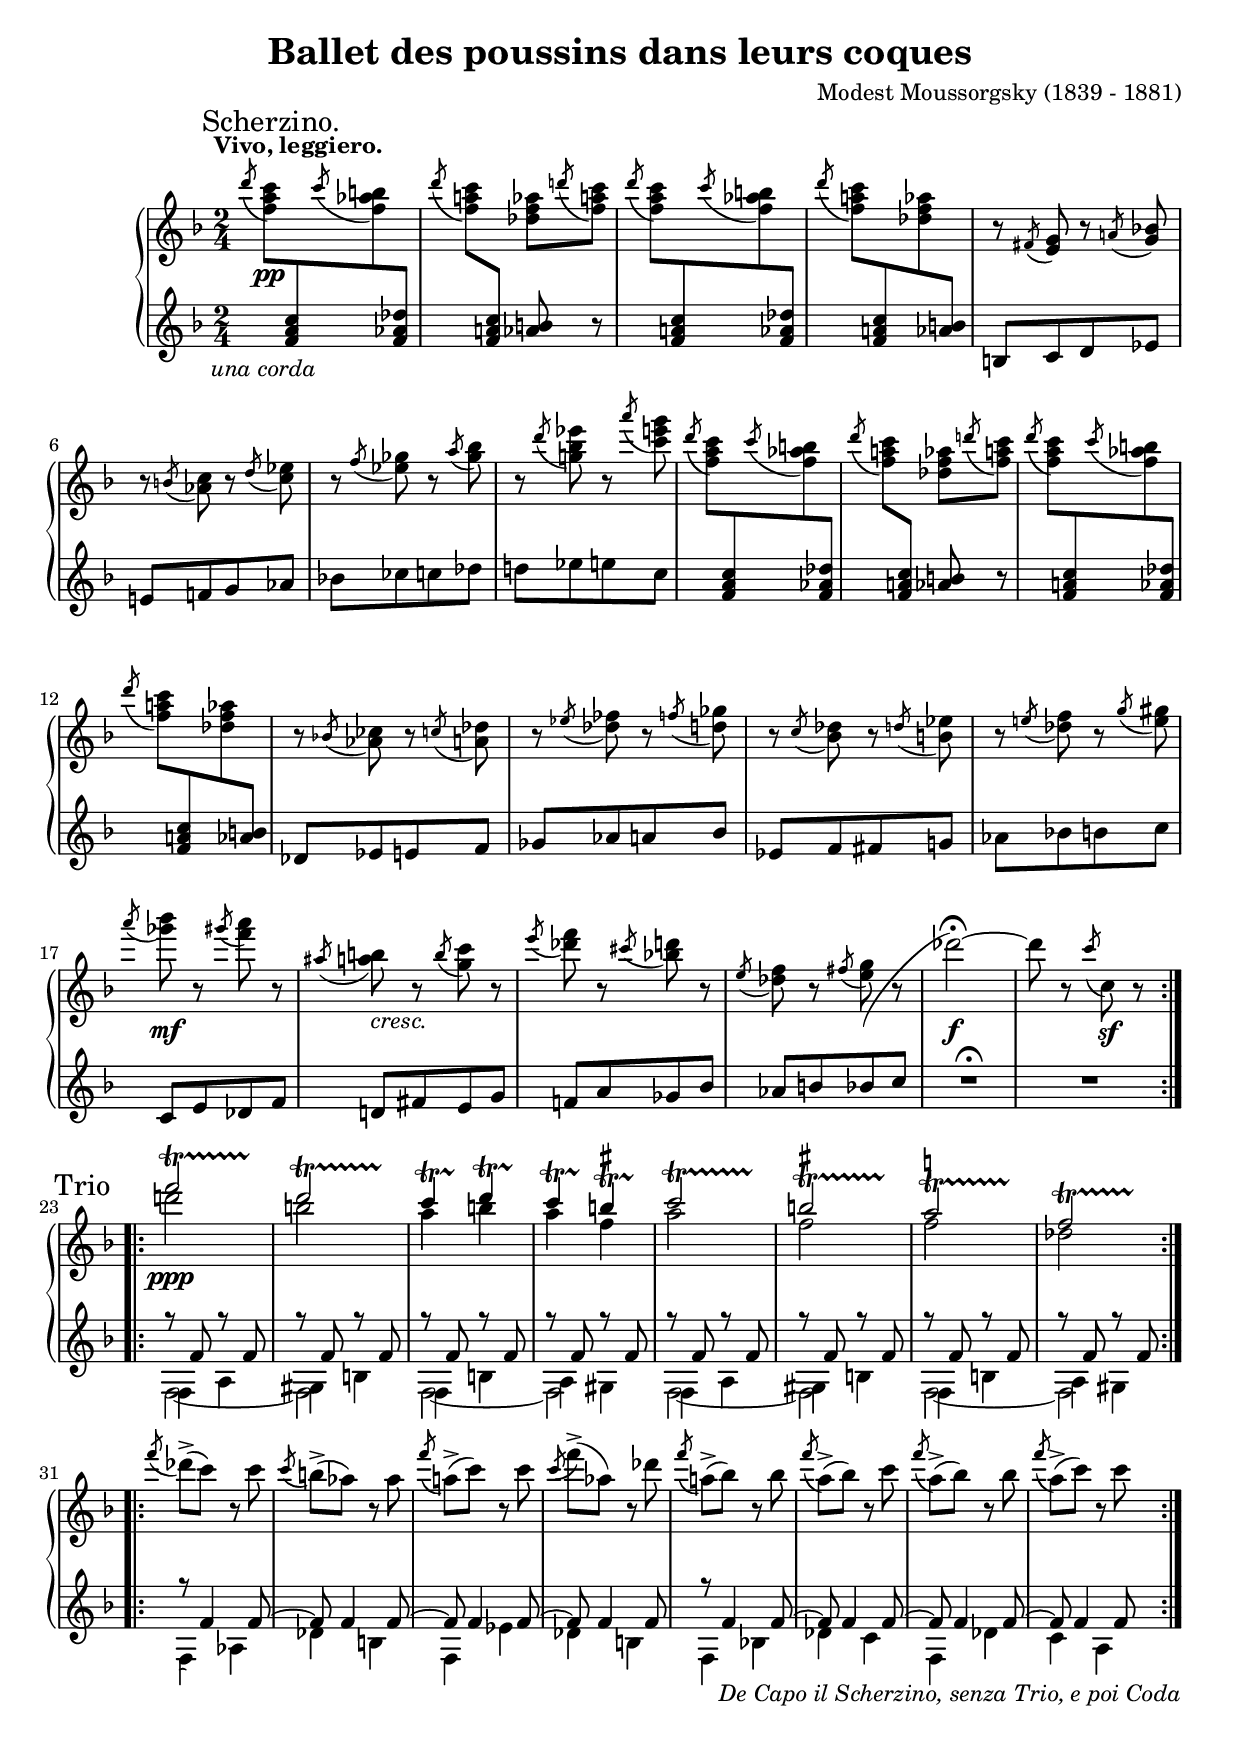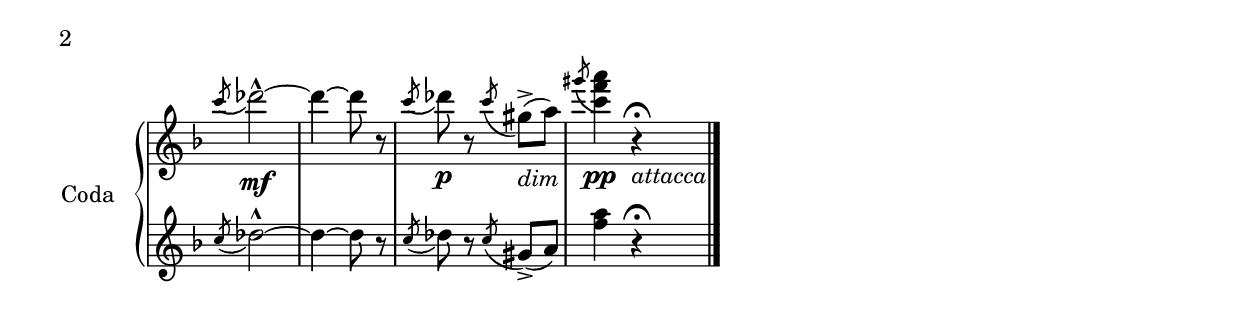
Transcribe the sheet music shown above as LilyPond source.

\version "2.18.2"
\language "english"

\header {
  title        = "Ballet des poussins dans leurs coques"
  composer     = "Modest Moussorgsky (1839 - 1881)"
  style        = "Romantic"
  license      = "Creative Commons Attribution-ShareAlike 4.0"
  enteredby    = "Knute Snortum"
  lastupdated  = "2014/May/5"
  date         = "1874"
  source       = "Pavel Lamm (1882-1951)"

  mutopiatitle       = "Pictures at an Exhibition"
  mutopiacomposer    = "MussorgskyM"
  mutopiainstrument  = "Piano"
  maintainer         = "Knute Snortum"
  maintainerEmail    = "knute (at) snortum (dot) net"
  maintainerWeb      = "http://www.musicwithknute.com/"
}

scherzino = {
  \once
  \override Score.RehearsalMark.self-alignment-X = #LEFT
  \mark "Scherzino."
}

trio = {
  \once
  \override Score.RehearsalMark.X-offset = -0.5
  \mark "Trio"
}

daCapoAdjust = {
  \override TextScript.X-offset = -38
  \override TextScript.Y-offset = -3
}

daCapo = \markup { \italic "De Capo il Scherzino, senza Trio, e poi Coda" }
cres = \markup { \italic "cresc." }
dimin = \markup { \italic "dim" }
attacca = \markup { \italic "attacca  " }

staffUp = \change Staff = "up"
staffDown = \change Staff = "down"

highVoice = \relative c''' {
  \tempo "Vivo, leggiero."
  \scherzino
  | \acciaccatura { d8 } <f, a c>8 [ \pp \staffDown <f, a c> \staffUp
    \acciaccatura { c''8 } <f, af b> \staffDown <f, af df> ] \staffUp
  | \acciaccatura { d''8 } <f, a c>8 \staffDown <f, a c> \staffUp
    <df' f af> [ \acciaccatura { d'8 } <f, a c> ]
  | \acciaccatura { d'8 } <f, a c>8 [ \staffDown <f, a c> \staffUp
    \acciaccatura { c''8 } <f, af b> \staffDown <f, af df> ] \staffUp
  | \acciaccatura { d''8 } <f, a c>8 [ \staffDown <f, a c> \staffUp
    <df' f af> \staffDown <af b> ] \staffUp
  | r8 \acciaccatura { fs8 } <e g> r \acciaccatura { a8 } <g bf>
  | r8 \acciaccatura { b8 } <af c> r \acciaccatura { d8 } <c ef>
  | r8 \acciaccatura { f8 } <ef gf> r \acciaccatura { a8 } <gf bf>

  \barNumberCheck #8
  | r8 \acciaccatura { d'8 } <g, bf ef> r \acciaccatura { a'8 } <c, e g>
  | \acciaccatura { d8 } <f, a c>8 [ \staffDown <f, a c> \staffUp
    \acciaccatura { c''8 } <f, af b> \staffDown <f, af df> ] \staffUp
  | \acciaccatura { d''8 } <f, a c>8 \staffDown <f, a c> \staffUp
    <df' f af> [ \acciaccatura { d'8 } <f, a c> ]
  | \acciaccatura { d'8 } <f, a c>8 [ \staffDown <f, a c> \staffUp
    \acciaccatura { c''8 } <f, af b> \staffDown <f, af df> ] \staffUp
  | \acciaccatura { d''8 } <f, a c>8 [ \staffDown <f, a c> \staffUp
    <df' f af> \staffDown <af b> ] \staffUp
  | r8 \acciaccatura { bf8 } <af cf> r \acciaccatura { c8 } <a df>
  | r8 \acciaccatura { ef'8 } <df ff> r \acciaccatura { f8 } <d gf>
  | r8 \acciaccatura { c8 } <bf df> r \acciaccatura { d8 }  <b ef>
  | r8 \acciaccatura { e8 } <df f> r \acciaccatura { g8 } <e gs>
  | \acciaccatura { a'8 } <gf bf>8 \mf r \acciaccatura { gs8 } <f a> r
  | \acciaccatura { as,8 } <a b>8 _\cres r \acciaccatura { b8 } <g c> r
  | \acciaccatura { e'8 } <df f>8 r \acciaccatura { cs8 } <bf d> r
  | \acciaccatura { e,8 } <df f>8 r \acciaccatura { fs8 } <e g> r
  | s2 %df'2 ~ \f \fermata
  | s2 %df8 r \acciaccatura { c8 } c,8 \sf r \break
}

lowVoice = \relative c'' {
  | \acciaccatura { s8 } s2 \unaCorda
  | s4 <af b>8 r
  | s2 * 2
  | b,8 [ c d ef ]
  | e8 [ f g af ]
  | bf8 [ cf c df ]

  \barNumberCheck #8
  | d [ ef e c ]
  | s2
  | s4 <af b>8 r
  | s2 * 2
  | df,8 [ ef e f ]
  | gf8 [ af a bf ]
  | ef,8 [ f fs g ]

  \barNumberCheck #16
  | af8 [ bf b c ]
  | c,8 [ e df f ]
  | d [ fs e g ]
  | f [ a gf bf ]
  << { af [ b bf ( c  ] 
       \oneVoice
       | \staffUp df'2 ) ~ \f \fermata
       | df8 r \acciaccatura { c8 } c,8 \sf r \break
     } \\ {
       \oneVoice
       | s2 | R2 \fermataMarkup | R2
     }
  >>
}

highVoiceTwo = \relative c''' {
  \trio
  \override TrillSpanner.X-extent = #'( 1 . 1 )
  \override TrillSpanner.Y-extent = #'( -2 . 0 )
  \override TrillSpanner.bound-details.right.padding = 1.9
  | f2 \startTrillSpan \ppp
  | d2 \startTrillSpan 
  | c4 \startTrillSpan d \startTrillSpan
  | c4 \startTrillSpan b \startTrillSpan ^\markup { \sharp }
  | c2 \startTrillSpan 
  | b2 \startTrillSpan ^\markup { \sharp }
  | a2 \startTrillSpan ^\markup { \natural }
  | f2 \startTrillSpan \break
}

upperMiddleTwo = \relative c''' {
  | d2 
  | b2
  | a4 b
  | a4 f
  | a2
  | f2
  | f2
  | df2
}

lowerMiddleTwo = \relative c' {
  \repeat unfold 8 { r8 f r f }
}

lowVoiceTwoA = \relative c {
  | f2 ~ f 
  | f2 ~ f 
  | f2 ~ f 
  | f2 ~ f
}

lowVoiceTwoB = \relative c {
  | f4 a gs b 
  | f4 b a gs
  | f4 a gs b 
  | f4 b a gs
}

highVoiceThree = \relative c''' {
  | \acciaccatura { f8 } df8-> ( c ) r c
  | \acciaccatura { c8 } b8-> ( af ) r af
  | \acciaccatura { f'8 } a,8-> ( c ) r c
  | \acciaccatura { c8 } f8-> ( af, ) r df 
  | \acciaccatura { f8 } a,-> ( bf ) r bf
  | \acciaccatura { f'8 } a,-> ( bf ) r c
  | \acciaccatura { f8 } a,-> ( bf ) r bf
  | \acciaccatura { f'8 } a,8-> ( c ) r c
}

lowerMiddleThree = \relative c' {
  | r8 f4 f8 ~
  | f8 f4 f8 ~
  | f8 f4 f8 ~
  | f8 f4 f8
  | r8 f4 f8 ~
  | f8 f4 f8 ~
  | f8 f4 f8 ~
  | f8 f4 \daCapoAdjust f8 _\daCapo
}

lowVoiceThree = \relative c {
  | \acciaccatura { s8 }  \stemDown f4 af
  | df4 b
  | f4 ef'
  | df4 b
  | f4 bf
  | df4 c 
  | f,4 df' 
  | c4 a 
}

global = {
  \key f \major
  \time 2/4
  \accidentalStyle piano
}

\score {
  \new PianoStaff <<
    \new Staff = "up" {
      \global
      \repeat volta 2 { \highVoice }
      \repeat volta 2 {
        <<
          \new Voice { \voiceOne \highVoiceTwo }
          \new Voice { \voiceTwo \upperMiddleTwo }
        >>
      }
      \repeat volta 2 { \highVoiceThree }
    }
    \new Staff = "down" {
      \global
      \repeat volta 2 { \lowVoice }
      \repeat volta 2 {
        <<
          \new Voice { \voiceOne \lowerMiddleTwo }
          \new Voice { \voiceFour \lowVoiceTwoA }
          \new Voice { \voiceTwo \lowVoiceTwoB }
        >>
      }
      \repeat volta 2 {
        <<
          \new Voice { \voiceThree \lowerMiddleThree }
          \new Voice { \voiceFour \lowVoiceThree }
        >>
      }
    }
  >>
  \layout {
  }
  \midi {
    \tempo 4 = 160
  }
}

% Coda

highVoiceCoda = \relative c''' {
  | \acciaccatura { c8 } df2-^ ~ \mf
  | df4 ~ df8 r
  | \acciaccatura { c8 } df8 \p r \acciaccatura { c8 } gs-> _\dimin ( a )
  | \acciaccatura { gs'8 } <c, f a>4 \pp r _\attacca \fermata
  \bar "|."
}

lowVoiceCoda = \relative c'' {
  | \acciaccatura { c8 } df2-^ ~
  | df4 ~ df8 r
  | \acciaccatura { c8 } df8 r \acciaccatura { c8 } gs-> ( a )
  | <f' a>4 r \fermata
}

globalCoda = {
  \key f \major
  \time 2/4
  \omit Staff.TimeSignature
}

\score {
  \new PianoStaff \with {
    instrumentName = #"Coda"
  }<<
    \new Staff {
      \globalCoda
      \highVoiceCoda
    }
    \new Staff {
      \globalCoda
      \lowVoiceCoda
    }
  >>
  \layout {
  }
  \midi {
  }
}
    
